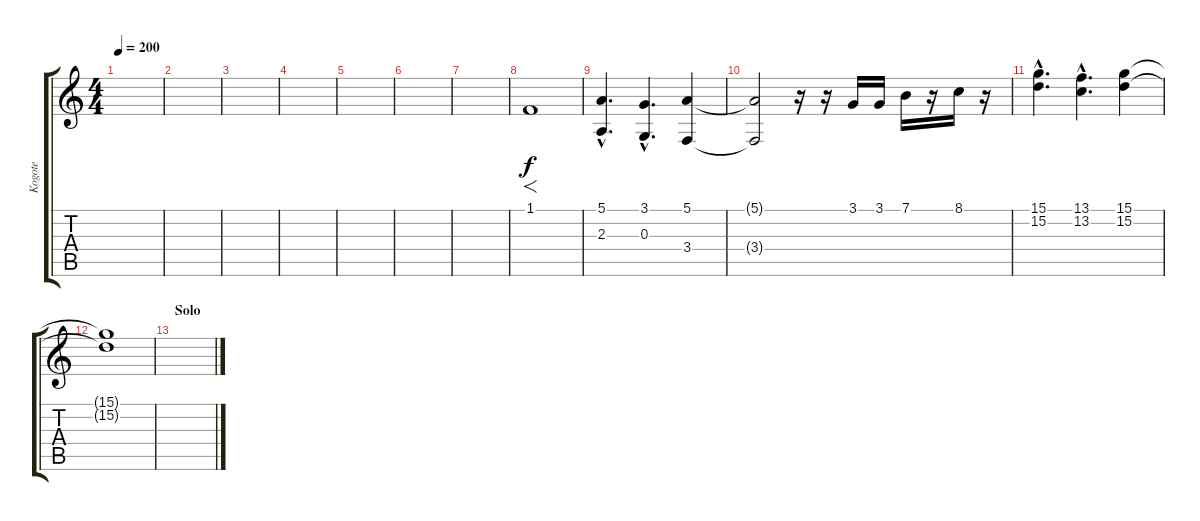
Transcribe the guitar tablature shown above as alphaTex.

\track ("Kogote" "Kogote") {instrument brasssection}
\staff {score tabs}
\tuning (E4 B3 G3 D3 A2 E2) {hide}
\ts (4 4)
\tempo 200
\clef g2
\ks c
|
|
|
|
|
|
|
1.1.1{f} |
(5.1{hac} 2.3{hac}).4{d} (3.1{hac} 0.3{hac}).4{d} (5.1 3.4).4 |
(5.1{t} 3.4{t}).2 r.16 r.16 3.1.16 3.1.16 7.1.16 r.16 8.1.16 r.16 |
(15.1{hac} 15.2{hac}).4{d} (13.1{hac} 13.2{hac}).4{d} (15.1 15.2).4 |
(15.1{t} 15.2{t}).1 |
\section ("" "Solo")
